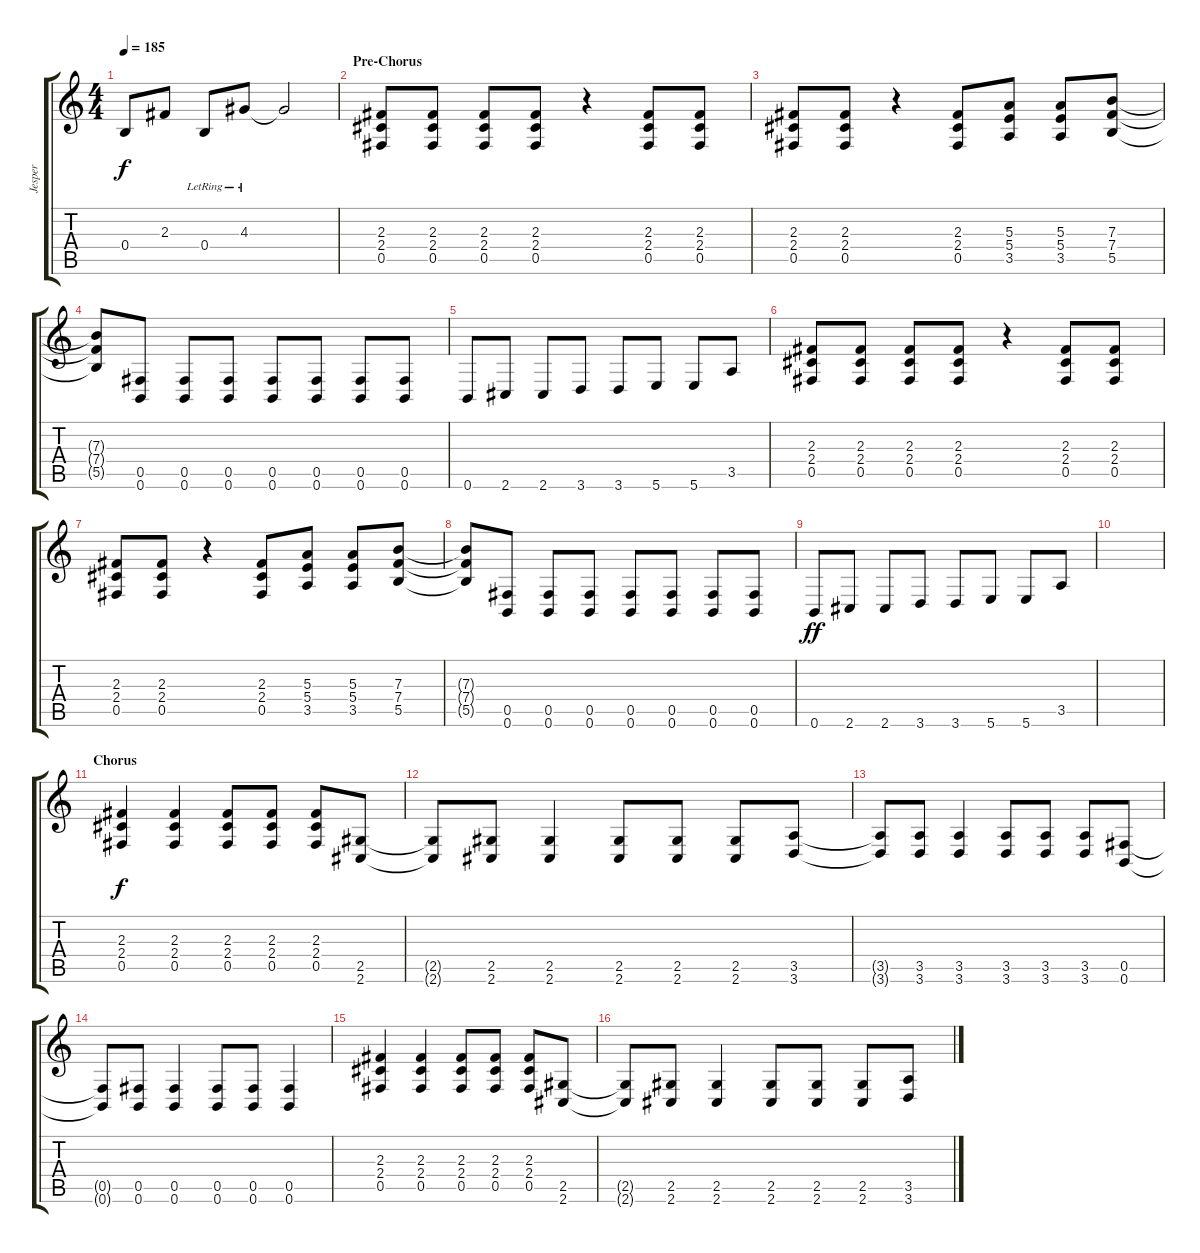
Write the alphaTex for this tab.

\track ("Jesper" "Jesper") {instrument distortionguitar}
\staff {score tabs}
\tuning (Db4 Ab3 E3 B2 Gb2 B1) {hide}
\ts (4 4)
\tempo 185
\clef g2
\ks c
0.4.8{dy f} 2.3.8 0.4{lr}.8 4.3{lr}.8 4.3{t}.2 |
\section ("" "Pre-Chorus")
(2.3 2.4 0.5).8{instrument distortionguitar} (2.3 2.4 0.5).8 (2.3 2.4 0.5).8 (2.3 2.4 0.5).8 r.4 (2.3 2.4 0.5).8 (2.3 2.4 0.5).8 |
(2.3 2.4 0.5).8 (2.3 2.4 0.5).8 r.4 (2.3 2.4 0.5).8 (5.3 5.4 3.5).8 (5.3 5.4 3.5).8 (7.3 7.4 5.5).8 |
(7.3{t} 7.4{t} 5.5{t}).8 (0.5 0.6).8 (0.5 0.6).8 (0.5 0.6).8 (0.5 0.6).8 (0.5 0.6).8 (0.5 0.6).8 (0.5 0.6).8 |
0.6.8 2.6.8 2.6.8 3.6.8 3.6.8 5.6.8 5.6.8 3.5.8 |
(2.3 2.4 0.5).8 (2.3 2.4 0.5).8 (2.3 2.4 0.5).8 (2.3 2.4 0.5).8 r.4 (2.3 2.4 0.5).8 (2.3 2.4 0.5).8 |
(2.3 2.4 0.5).8 (2.3 2.4 0.5).8 r.4 (2.3 2.4 0.5).8 (5.3 5.4 3.5).8 (5.3 5.4 3.5).8 (7.3 7.4 5.5).8 |
(7.3{t} 7.4{t} 5.5{t}).8 (0.5 0.6).8 (0.5 0.6).8 (0.5 0.6).8 (0.5 0.6).8 (0.5 0.6).8 (0.5 0.6).8 (0.5 0.6).8 |
0.6.8{dy ff} 2.6.8 2.6.8 3.6.8 3.6.8 5.6.8 5.6.8 3.5.8 |
|
\section ("" "Chorus")
(2.3 2.4 0.5).4{dy f} (2.3 2.4 0.5).4 (2.3 2.4 0.5).8 (2.3 2.4 0.5).8 (2.3 2.4 0.5).8 (2.5 2.6).8 |
(2.5{t} 2.6{t}).8 (2.5 2.6).8 (2.5 2.6).4 (2.5 2.6).8 (2.5 2.6).8 (2.5 2.6).8 (3.5 3.6).8 |
(3.5{t} 3.6{t}).8 (3.5 3.6).8 (3.5 3.6).4 (3.5 3.6).8 (3.5 3.6).8 (3.5 3.6).8 (0.5 0.6).8 |
(0.5{t} 0.6{t}).8 (0.5 0.6).8 (0.5 0.6).4 (0.5 0.6).8 (0.5 0.6).8 (0.5 0.6).4 |
(2.3 2.4 0.5).4 (2.3 2.4 0.5).4 (2.3 2.4 0.5).8 (2.3 2.4 0.5).8 (2.3 2.4 0.5).8 (2.5 2.6).8 |
(2.5{t} 2.6{t}).8 (2.5 2.6).8 (2.5 2.6).4 (2.5 2.6).8 (2.5 2.6).8 (2.5 2.6).8 (3.5 3.6).8
